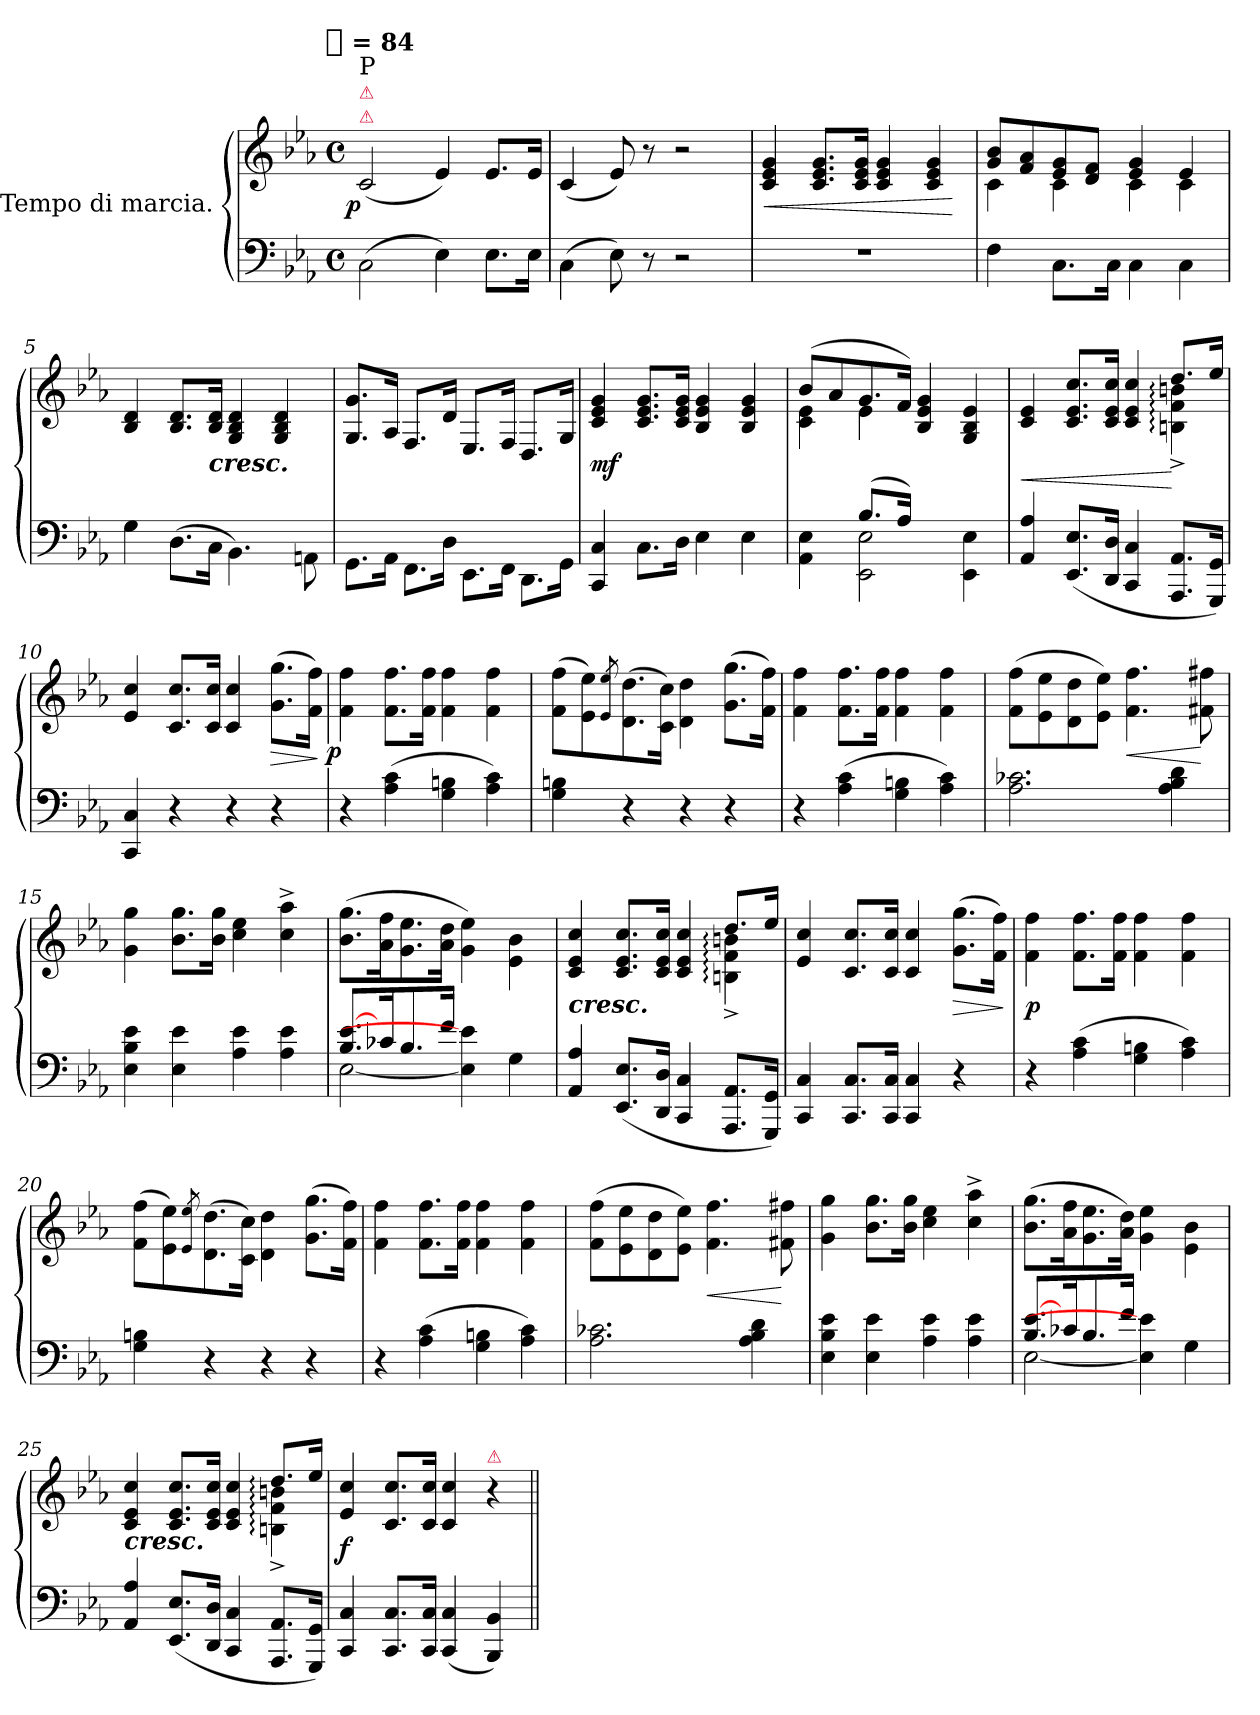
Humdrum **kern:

**kern	**kern	**dynam
*part1	*part1	*part1
*staff2	*staff1	*staff1/2
*I"Tempo di marcia.	*	*
*clefF4	*clefG2	*
*k[b-e-a-]	*k[b-e-a-]	*
!!LO:TX:omd:t=[quarter] = 84
*M4/4	*M4/4	*
*met(c)	*met(c)	*
*MM84	*MM84	*
=1	=1	=1
!	!LO:TX:a:color=crimson:t=⚠	!
!	!LO:TX:a:color=crimson:t=⚠	!
!	!LO:TX:a:t=P	!
!	!	!LO:DY:rj
(>2C\	(<2c	p
4E-)	4e-)	.
8.E-L	8.e-L	.
16E-Jk	16e-Jk	.
=2	=2	=2
(>4C\	(<4c	.
8E-)	8e-)	.
8r	8r	.
2r	2r	.
=3	=3	=3
1r	4c 4e- 4g	<
.	8.c 8.e- 8.gL	.
.	16c 16e- 16gJk	.
.	4c 4e- 4g	.
.	4c 4e- 4g	.
.	.	[
=4	=4	=4
*	*^	*
4F	8g 8b-L	4c	.
.	8f 8a-	.	.
8.C\L	8e- 8g	4c	.
.	8d 8fJ	.	.
16CJk	.	.	.
4C\	4e- 4g	4c	.
4C\	4e-	4c	.
*	*v	*v	*
=5	=5	=5
4G	4B- 4d	.
(>8.D\L	8.B- 8.dL	.
!	!LO:TX:c:Bi:t=cresc.	!
16CJk	16B- 16dJk	.
4.BB-\)	4G/ 4B-/ 4d/	.
.	4G/ 4B-/ 4d/	.
8AAn\	.	.
=6	=6	=6
8.GG\L	8.G/ 8.g/L	.
16AA-\Jk	16A-/Jk	.
8.FF\L	8.F/L	.
16D\Jk	16d/Jk	.
8.EE-\L	8.E-/L	.
16FF\Jk	16F/Jk	.
8.DD\L	8.D/L	.
16GG\Jk	16G/Jk	.
=7	=7	=7
4CC 4C	4c 4e- 4g	mf
8.C\L	8.c 8.e- 8.gL	.
16DJk	16c 16e- 16gJk	.
4E-	4B- 4e- 4g	.
4E-	4B- 4e- 4g	.
=8	=8	=8
*^	*^	*
4ryy	4AA-\ 4E-\	(>8b-L	4c 4e-	.
.	.	8a-	.	.
(<8.B-L	2EE- 2E-	8.g	4e-	.
16A-Jk)	.	16fJk)	.	.
4ryy	.	4B-/ 4e-/ 4g/	4ryy	.
4ryy	4EE-\ 4E-\	4G/ 4B-/ 4e-/	4ryy	.
*v	*v	*	*	*
=9	=9	=9	=9
4AA-/ 4A-/	4c 4e-	2ryy	<
(<8.EE- 8.E-L	8.c 8.e- 8.ccL	.	.
16DD 16DJk	16c 16e- 16ccJk	.	.
4CC 4C	4c 4e- 4cc	4ryy	.
8.AAA- 8.AA-L	8.ddL	4Bn:^< 4f:^< 4bn:^<	[
16GGG 16GGJk)	16ee-Jk	.	.
*	*v	*v	*
=10	=10	=10
4CC 4C	4e- 4cc	.
4r	8.c 8.ccL	.
.	16c 16ccJk	.
4r	4c 4cc	.
4r	(>8.g 8.ggL	>
.	16f 16ffJk)	.
.	.	]
=11	=11	=11
!	!	!LO:DY:rj
4r	4f 4ff	p
(>4A- 4c	8.f 8.ffL	.
.	16f 16ffJk	.
4G 4Bn	4f 4ff	.
4A- 4c)	4f 4ff	.
=12	=12	=12
4G 4Bn	(>8f\ 8ff\L	.
.	8e- 8ee-)	.
.	8qe-/ 8qee-/	.
4r	(>8.d 8.dd	.
.	16c 16ccJk)	.
4r	4d\ 4dd\	.
4r	(>8.g 8.ggL	.
.	16f 16ffJk)	.
=13	=13	=13
4r	4f 4ff	.
(>4A- 4c	8.f 8.ffL	.
.	16f 16ffJk	.
4G 4Bn	4f 4ff	.
4A- 4c)	4f 4ff	.
=14	=14	=14
2.A- 2.c-X	(>8f\ 8ff\L	.
.	8e- 8ee-	.
.	8d 8dd	.
.	8e- 8ee-J)	.
.	4.f 4.ff	<
4A- 4B- 4d	.	.
.	8f#X 8ff#X	[
=15	=15	=15
4E- 4B- 4e-	4g 4gg	.
4E- 4e-	8.b- 8.ggL	.
.	16b- 16ggJk	.
4A- 4e-	4cc 4ee-	.
4A- 4e-	4cc^< 4aa-^<	.
=16	=16	=16
*^	*	*
8.B- [<8.e-L	[2E-	(>8.b- 8.ggL	.
16c-XK	.	16a- 16ffK	.
8.B-	.	8.g 8.ee-	.
16fJk	.	16a- 16ddJk	.
2ryy	4E-] 4e-]	4g 4ee-)	.
.	4G	4e-\ 4b-\	.
=17	=17	=17	=17
*	*	*^	*
!	!	!LO:TX:c:Bi:t=cresc.	!	!
*v	*v	*	*	*
4AA-/ 4A-/	4c 4e- 4cc	2ryy	.
(<8.EE- 8.E-L	8.c 8.e- 8.ccL	.	.
16DD 16DJk	16c 16e- 16ccJk	.	.
4CC 4C	4c 4e- 4cc	4ryy	.
8.AAA- 8.AA-L	8.ddL	4Bn:^< 4f:^< 4bn:^<	.
16GGG 16GGJk)	16ee-Jk	.	.
*	*v	*v	*
=18	=18	=18
4CC 4C	4e- 4cc	.
8.CC 8.CL	8.c 8.ccL	.
16CC 16CJk	16c 16ccJk	.
4CC 4C	4c 4cc	.
4r	(>8.g 8.ggL	>
.	16f 16ffJk)	.
.	.	]
=19	=19	=19
4r	4f 4ff	p
(>4A- 4c	8.f 8.ffL	.
.	16f 16ffJk	.
4G 4Bn	4f 4ff	.
4A- 4c)	4f 4ff	.
=20	=20	=20
4G 4Bn	(>8f\ 8ff\L	.
.	8e- 8ee-)	.
.	8qe-/ 8qee-/	.
4r	(>8.d 8.dd	.
.	16c 16ccJk)	.
4r	4d\ 4dd\	.
4r	(>8.g 8.ggL	.
.	16f 16ffJk)	.
=21	=21	=21
4r	4f 4ff	.
(>4A- 4c	8.f 8.ffL	.
.	16f 16ffJk	.
4G 4Bn	4f 4ff	.
4A- 4c)	4f 4ff	.
=22	=22	=22
2.A- 2.c-X	(>8f\ 8ff\L	.
.	8e- 8ee-	.
.	8d 8dd	.
.	8e- 8ee-J)	.
.	4.f 4.ff	<
4A- 4B- 4d	.	.
.	8f#X 8ff#X	[
=23	=23	=23
4E- 4B- 4e-	4g 4gg	.
4E- 4e-	8.b- 8.ggL	.
.	16b- 16ggJk	.
4A- 4e-	4cc 4ee-	.
4A- 4e-	4cc^< 4aa-^<	.
=24	=24	=24
*^	*	*
8.B- [<8.e-L	[2E-	(>8.b- 8.ggL	.
16c-XK	.	16a- 16ffK	.
8.B-	.	8.g 8.ee-	.
16fJk	.	16a- 16ddJk)	.
2ryy	4E-] 4e-]	4g 4ee-	.
.	4G	4e-\ 4b-\	.
=25	=25	=25	=25
*	*	*^	*
!	!	!LO:TX:c:Bi:t=cresc.	!	!
*v	*v	*	*	*
4AA-/ 4A-/	4c 4e- 4cc	2ryy	.
(<8.EE- 8.E-L	8.c 8.e- 8.ccL	.	.
16DD 16DJk	16c 16e- 16ccJk	.	.
4CC 4C	4c 4e- 4cc	4ryy	.
8.AAA- 8.AA-L	8.dd:L	4Bn:^< 4f:^< 4bn:^<	.
16GGG 16GGJk)	16ee-Jk	.	.
*	*v	*v	*
=26	=26	=26
4CC 4C	4e- 4cc	f
8.CC 8.CL	8.c 8.ccL	.
16CC 16CJk	16c 16ccJk	.
(<4CC 4C	4c 4cc	.
!	!LO:TX:a:color=crimson:t=⚠	!
4BBB- 4BB-)	4r	.
=||	=||	=||
*-	*-	*-
